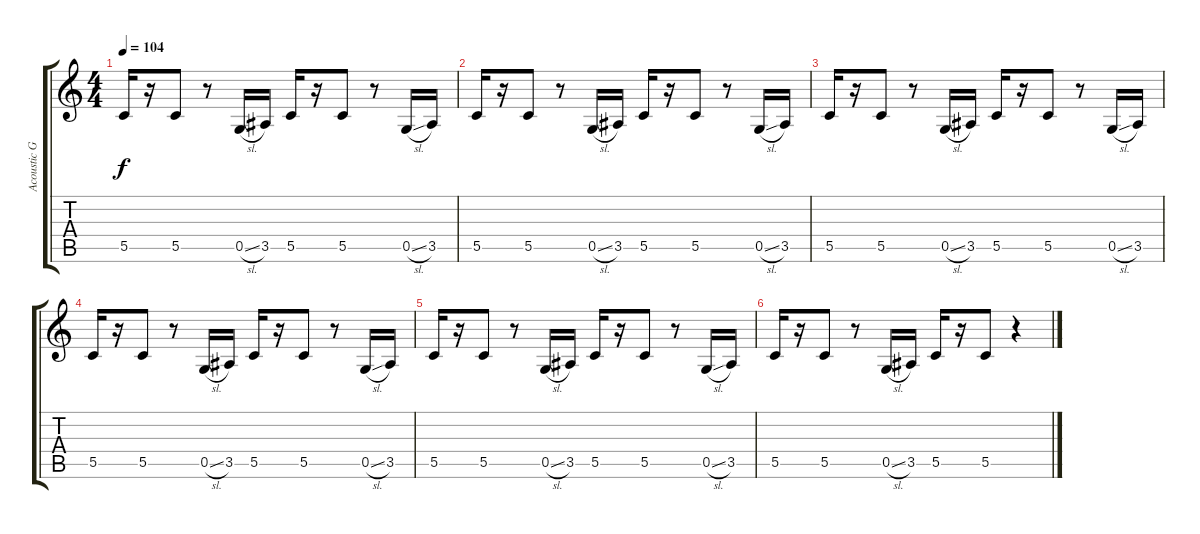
\track ("Acoustic Guitar" "Acoustic G") {instrument electricguitarjazz}
\staff {score tabs}
\tuning (D4 A3 F3 C3 G2 C2) {hide}
\ts (4 4)
\tempo 104
\clef g2
\ks c
5.5.16{dy f} r.16 5.5.8 r.8 0.5{sl}.16 3.5.16 5.5.16 r.16 5.5.8 r.8 0.5{sl}.16 3.5.16 |
5.5.16 r.16 5.5.8 r.8 0.5{sl}.16 3.5.16 5.5.16 r.16 5.5.8 r.8 0.5{sl}.16 3.5.16 |
5.5.16 r.16 5.5.8 r.8 0.5{sl}.16 3.5.16 5.5.16 r.16 5.5.8 r.8 0.5{sl}.16 3.5.16 |
5.5.16 r.16 5.5.8 r.8 0.5{sl}.16 3.5.16 5.5.16 r.16 5.5.8 r.8 0.5{sl}.16 3.5.16 |
5.5.16 r.16 5.5.8 r.8 0.5{sl}.16 3.5.16 5.5.16 r.16 5.5.8 r.8 0.5{sl}.16 3.5.16 |
5.5.16 r.16 5.5.8 r.8 0.5{sl}.16 3.5.16 5.5.16 r.16 5.5.8 r.4
